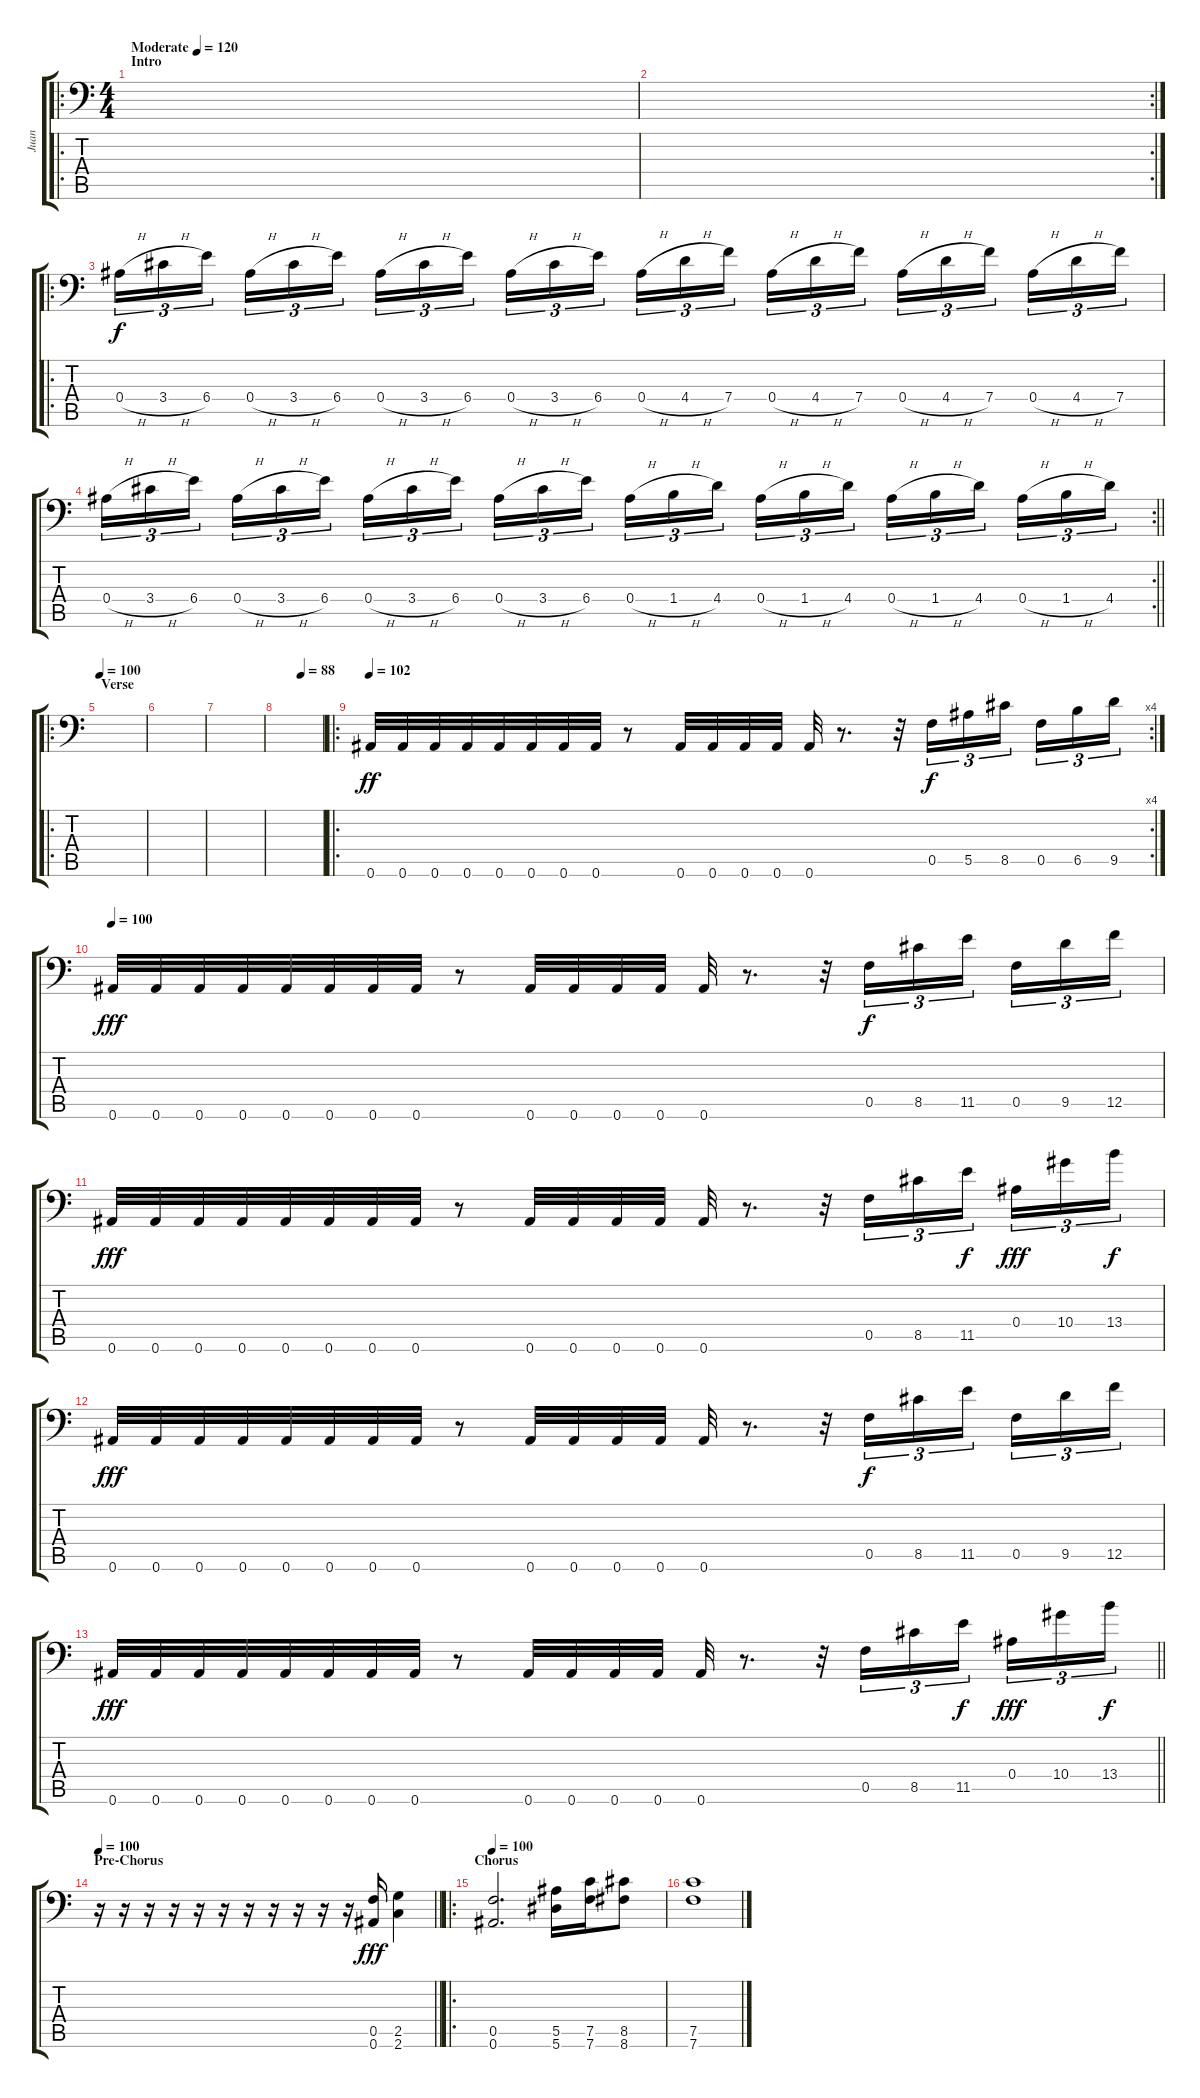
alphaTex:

\track ("Juan" "Juan") {instrument overdrivenguitar}
\staff {score tabs}
\tuning (C4 G3 Eb3 Bb2 F2 Bb1) {hide}
\ro
\ts (4 4)
\section ("" "Intro")
\tempo (120 "Moderate")
\tempo 100
\tempo (120 "Moderate")
\clef f4
\ks c
|
\rc 2
|
\ro
0.4{h}.16{tu (3 2)} 3.4{h}.16{tu (3 2)} 6.4.16{tu (3 2) beam splitsecondary} 0.4{h}.16{tu (3 2)} 3.4{h}.16{tu (3 2)} 6.4.16{tu (3 2)} 0.4{h}.16{tu (3 2)} 3.4{h}.16{tu (3 2)} 6.4.16{tu (3 2) beam splitsecondary} 0.4{h}.16{tu (3 2)} 3.4{h}.16{tu (3 2)} 6.4.16{tu (3 2)} 0.4{h}.16{tu (3 2)} 4.4{h}.16{tu (3 2)} 7.4.16{tu (3 2) beam splitsecondary} 0.4{h}.16{tu (3 2)} 4.4{h}.16{tu (3 2)} 7.4.16{tu (3 2)} 0.4{h}.16{tu (3 2)} 4.4{h}.16{tu (3 2)} 7.4.16{tu (3 2) beam splitsecondary} 0.4{h}.16{tu (3 2)} 4.4{h}.16{tu (3 2)} 7.4.16{tu (3 2)} |
\rc 2
\barLineRight lightlight
0.4{h}.16{tu (3 2)} 3.4{h}.16{tu (3 2)} 6.4.16{tu (3 2) beam splitsecondary} 0.4{h}.16{tu (3 2)} 3.4{h}.16{tu (3 2)} 6.4.16{tu (3 2)} 0.4{h}.16{tu (3 2)} 3.4{h}.16{tu (3 2)} 6.4.16{tu (3 2) beam splitsecondary} 0.4{h}.16{tu (3 2)} 3.4{h}.16{tu (3 2)} 6.4.16{tu (3 2)} 0.4{h}.16{tu (3 2)} 1.4{h}.16{tu (3 2)} 4.4.16{tu (3 2) beam splitsecondary} 0.4{h}.16{tu (3 2)} 1.4{h}.16{tu (3 2)} 4.4.16{tu (3 2)} 0.4{h}.16{tu (3 2)} 1.4{h}.16{tu (3 2)} 4.4.16{tu (3 2) beam splitsecondary} 0.4{h}.16{tu (3 2)} 1.4{h}.16{tu (3 2)} 4.4.16{tu (3 2)} |
\ro
\section ("" "Verse")
\tempo 100
|
|
|
\tempo (88 0.53125)
|
\ro
\rc 4
\tempo 102
0.6.32{dy ff} 0.6.32 0.6.32 0.6.32 0.6.32 0.6.32 0.6.32 0.6.32 r.8 0.6.32 0.6.32 0.6.32 0.6.32 0.6.32 r.8{d} r.32 0.5.16{tu (3 2) dy f} 5.5.16{tu (3 2)} 8.5.16{tu (3 2) beam splitsecondary} 0.5.16{tu (3 2)} 6.5.16{tu (3 2)} 9.5.16{tu (3 2)} |
\tempo 100
0.6.32{dy fff} 0.6.32 0.6.32 0.6.32 0.6.32 0.6.32 0.6.32 0.6.32 r.8 0.6.32 0.6.32 0.6.32 0.6.32 0.6.32 r.8{d} r.32 0.5.16{tu (3 2) dy f} 8.5.16{tu (3 2)} 11.5.16{tu (3 2) beam splitsecondary} 0.5.16{tu (3 2)} 9.5.16{tu (3 2)} 12.5.16{tu (3 2)} |
0.6.32{dy fff} 0.6.32 0.6.32 0.6.32 0.6.32 0.6.32 0.6.32 0.6.32 r.8 0.6.32 0.6.32 0.6.32 0.6.32 0.6.32 r.8{d} r.32 0.5.16{tu (3 2)} 8.5.16{tu (3 2)} 11.5.16{tu (3 2) dy f beam splitsecondary} 0.4.16{tu (3 2) dy fff} 10.4.16{tu (3 2)} 13.4.16{tu (3 2) dy f} |
0.6.32{dy fff} 0.6.32 0.6.32 0.6.32 0.6.32 0.6.32 0.6.32 0.6.32 r.8 0.6.32 0.6.32 0.6.32 0.6.32 0.6.32 r.8{d} r.32 0.5.16{tu (3 2) dy f} 8.5.16{tu (3 2)} 11.5.16{tu (3 2) beam splitsecondary} 0.5.16{tu (3 2)} 9.5.16{tu (3 2)} 12.5.16{tu (3 2)} |
\barLineRight lightlight
0.6.32{dy fff} 0.6.32 0.6.32 0.6.32 0.6.32 0.6.32 0.6.32 0.6.32 r.8 0.6.32 0.6.32 0.6.32 0.6.32 0.6.32 r.8{d} r.32 0.5.16{tu (3 2)} 8.5.16{tu (3 2)} 11.5.16{tu (3 2) dy f beam splitsecondary} 0.4.16{tu (3 2) dy fff} 10.4.16{tu (3 2)} 13.4.16{tu (3 2) dy f} |
\section ("" "Pre-Chorus")
\tempo 100
\barLineRight lightlight
r.16 r.16 r.16 r.16 r.16 r.16 r.16 r.16 r.16 r.16 r.16 (0.5 0.6).16{dy fff} (2.5 2.6).4 |
\ro
\section ("" "Chorus")
\tempo 100
(0.5 0.6).2{d} (5.5 5.6).16 (7.5 7.6).16 (8.5 8.6).8 |
(7.5 7.6).1
